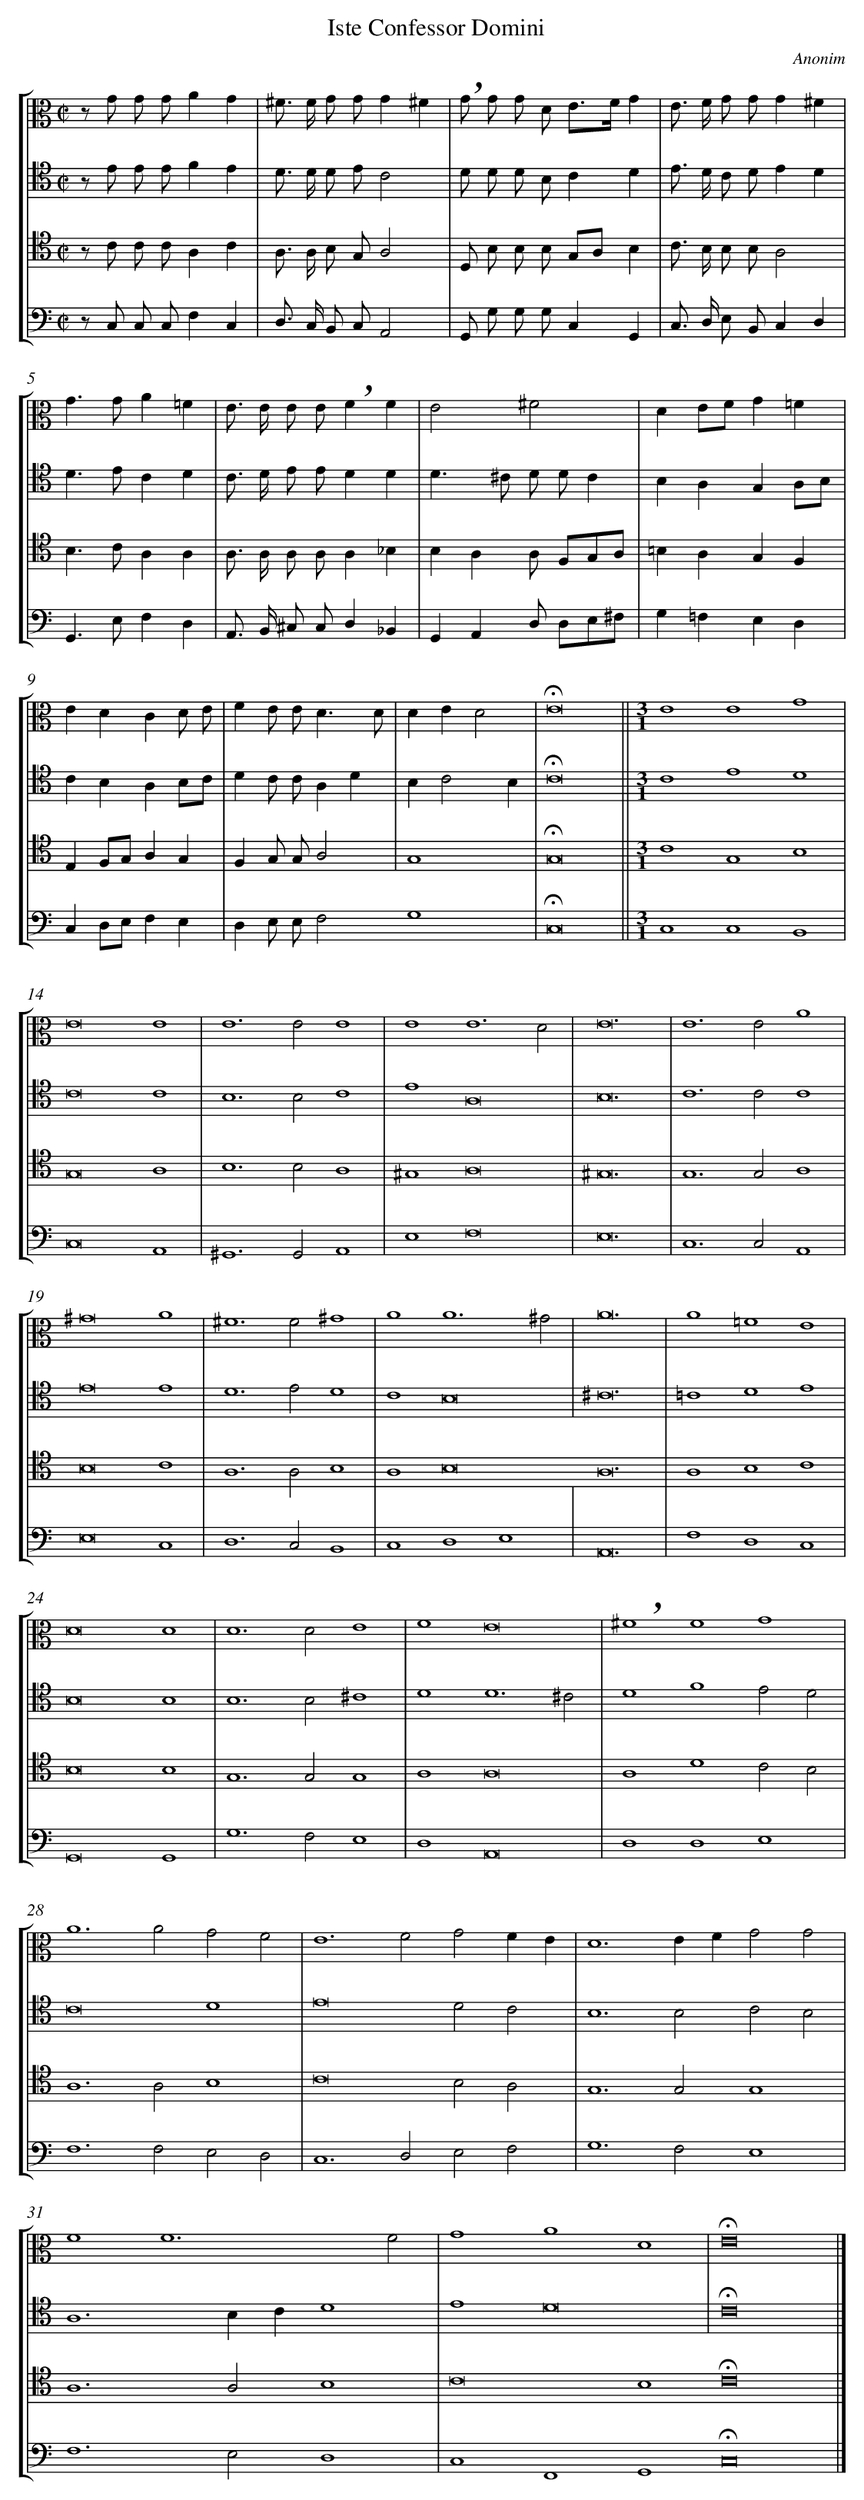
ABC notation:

X:1
T: Iste Confessor Domini
C: Anonim
L: 1/8
M: C|
%%staves [1 2 3 4]
V: 1 clef=alto
V: 2 clef=tenor
V: 3 clef=tenor
V: 4 clef=bass
K: C
[V:1] z G G GA2G2 |
[V:2] z E E EF2E2 |
[V:3] z C C CA,2C2 |
[V:4] z C, C, C,F,2C,2 |
[V:1] ^F> F G GG2^F2 |
[V:2] D> D D EC4 |
[V:3] A,> A, B, G,A,4 |
[V:4] D,> C, B,, C,A,,4 |
[V:1] !breath!G G G D E>FG2 |
[V:2] D D D B,C2D2 |
[V:3] D, B, B, B, G,A,B,2 |
[V:4] G,, G, G, G,C,2G,,2 |
[V:1] E> F G GG2^F2 |
[V:2] E> D C DE2D2 |
[V:3] C> B, B, B,A,4 |
[V:4] C,> D, E, B,,C,2D,2 |
[V:1] G2>G2A2=F2 |
[V:2] D2>E2C2D2 |
[V:3] B,2>C2A,2A,2 |
[V:4] G,,2>E,2F,2D,2 |
[V:1] E> E E E!breath!F2F2 |
[V:2] C> D E ED2D2 |
[V:3] A,> A, A, A,A,2_B,2 |
[V:4] A,,> B,, ^C, C,D,2_B,,2 |
[V:1] E4^F4 |
[V:2] D2>^C2 D DC2 |
[V:3] B,2A,2A, F,G,A, |
[V:4] G,,2A,,2D, D,E,^F, |
[V:1] D2EFG2=F2 |
[V:2] B,2A,2G,2A,B, |
[V:3] =B,2A,2G,2F,2 |
[V:4] G,2=F,2E,2D,2 |
[V:1] E2D2C2D E |
[V:2] C2B,2A,2B,C |
[V:3] E,2F,G,A,2G,2 |
[V:4] C,2D,E,F,2E,2 |
[V:1] F2E E2<D2D |
[V:2] D2C CA,2D2 |
[V:3] F,2G, G,A,4 |
[V:4] D,2E, E,F,4 [|]
[V:1] D2E2D4 |
[V:2] B,2C4B,2 |
[V:3] G,8 |
[V:4] G,8 |
[V:1] !fermata!E16 ||
[V:2] !fermata!C16 ||
[V:3] !fermata!G,16 ||
[V:4] !fermata!C,16 ||
[V:1] [M:3/1]E8E8G8 |
[V:2] [M:3/1]C8E8D8 |
[V:3] [M:3/1]C8G,8B,8 |
[V:4] [M:3/1]C,8C,8B,,8 |
[V:1] E16E8 |
[V:2] C16C8 |
[V:3] G,16A,8 |
[V:4] C,16A,,8 |
[V:1] E8>E8E8 |
[V:2] B,8>B,8C8 |
[V:3] B,8>B,8A,8 |
[V:4] ^G,,8>G,,8A,,8 |
[V:1] E8E12D4 |
[V:2] E8A,16 |
[V:3] ^G,8A,16 |
[V:4] E,8F,16 |
[V:1] E24 |
[V:2] B,24 |
[V:3] ^G,24 |
[V:4] E,24 |
[V:1] E8>E8A8 |
[V:2] C8>C8C8 |
[V:3] G,8>G,8A,8 |
[V:4] C,8>C,8A,,8 |
[V:1] ^G16A8 |
[V:2] E16E8 |
[V:3] B,16C8 |
[V:4] E,16C,8 |
[V:1] ^F8>F8^G8 |
[V:2] D8>E8D8 |
[V:3] A,8>A,8B,8 |
[V:4] D,8>C,8B,,8 |
[V:1] A8A12^G4 |
[V:2] C8B,16 |
[V:3] A,8B,16 [|]
[V:4] C,8D,8E,8 |
[V:1] A24 |
[V:2] ^C24 |
[V:3] A,24 |
[V:4] A,,24 |
[V:1] A8=F8E8 |
[V:2] =C8D8E8 |
[V:3] A,8B,8C8 |
[V:4] F,8D,8C,8 |
[V:1] D16D8 |
[V:2] B,16B,8 |
[V:3] B,16B,8 |
[V:4] G,,16G,,8 |
[V:1] D8>D8E8 |
[V:2] B,8>B,8^C8 |
[V:3] G,8>G,8G,8 |
[V:4] G,8>F,8E,8 |
[V:1] F8E16 |
[V:2] D8D12^C4 |
[V:3] A,8A,16 |
[V:4] D,8A,,16 |
[V:1] !breath!^F8F8G8 |
[V:2] D8F8E4D4 |
[V:3] A,8D8C4B,4 |
[V:4] D,8D,8E,8 |
[V:1] A8>A8G4F4 |
[V:2] C16D8 |
[V:3] A,8>A,8B,8 |
[V:4] F,8>F,8E,4D,4 |
[V:1] E8>F8G4F2E2 |
[V:2] E16D4C4 |
[V:3] C16B,4A,4 |
[V:4] C,8>D,8E,4F,4 |
[V:1] D12E2F2G4G4 |
[V:2] B,8>B,8C4B,4 |
[V:3] G,8>G,8G,8 |
[V:4] G,8>F,8E,8 |
[V:1] F8F12F4 |
[V:2] A,12B,2C2D8 |
[V:3] A,8>A,8B,8 |
[V:4] F,8>E,8D,8 |
[V:1] G8A8D8 |
[V:2] E8D16 |
[V:3] C16B,8 [|]
[V:4] C,8F,,8G,,8 [|]
[V:1] !fermata!E24 |]
[V:2] !fermata!C24 |]
[V:3] !fermata!C24 |]
[V:4] !fermata!C,24 |]
